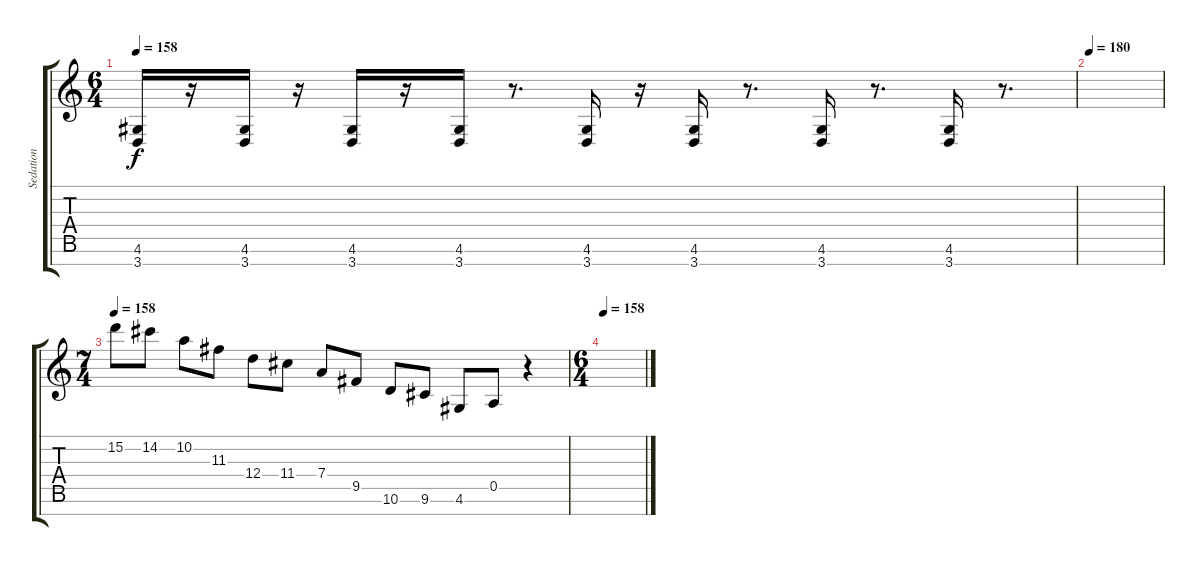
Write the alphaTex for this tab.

\track ("Sedation" "Sedation") {instrument overdrivenguitar}
\staff {score tabs}
\tuning (E4 B3 G3 D3 A2 E2 B1) {hide}
\ts (6 4)
\tempo 158
\clef g2
\ks c
(4.6 3.7).16{dy f instrument overdrivenguitar} r.16 (4.6 3.7).16 r.16 (4.6 3.7).16 r.16 (4.6 3.7).16 r.8{d} (4.6 3.7).16 r.16 (4.6 3.7).16 r.8{d} (4.6 3.7).16 r.8{d} (4.6 3.7).16 r.8{d} |
\tempo 180
|
\ts (7 4)
\tempo 158
15.2.8 14.2.8 10.2.8 11.3.8 12.4.8 11.4.8 7.4.8 9.5.8 10.6.8 9.6.8 4.6.8 0.5.8 r.4 |
\ts (6 4)
\tempo 158
